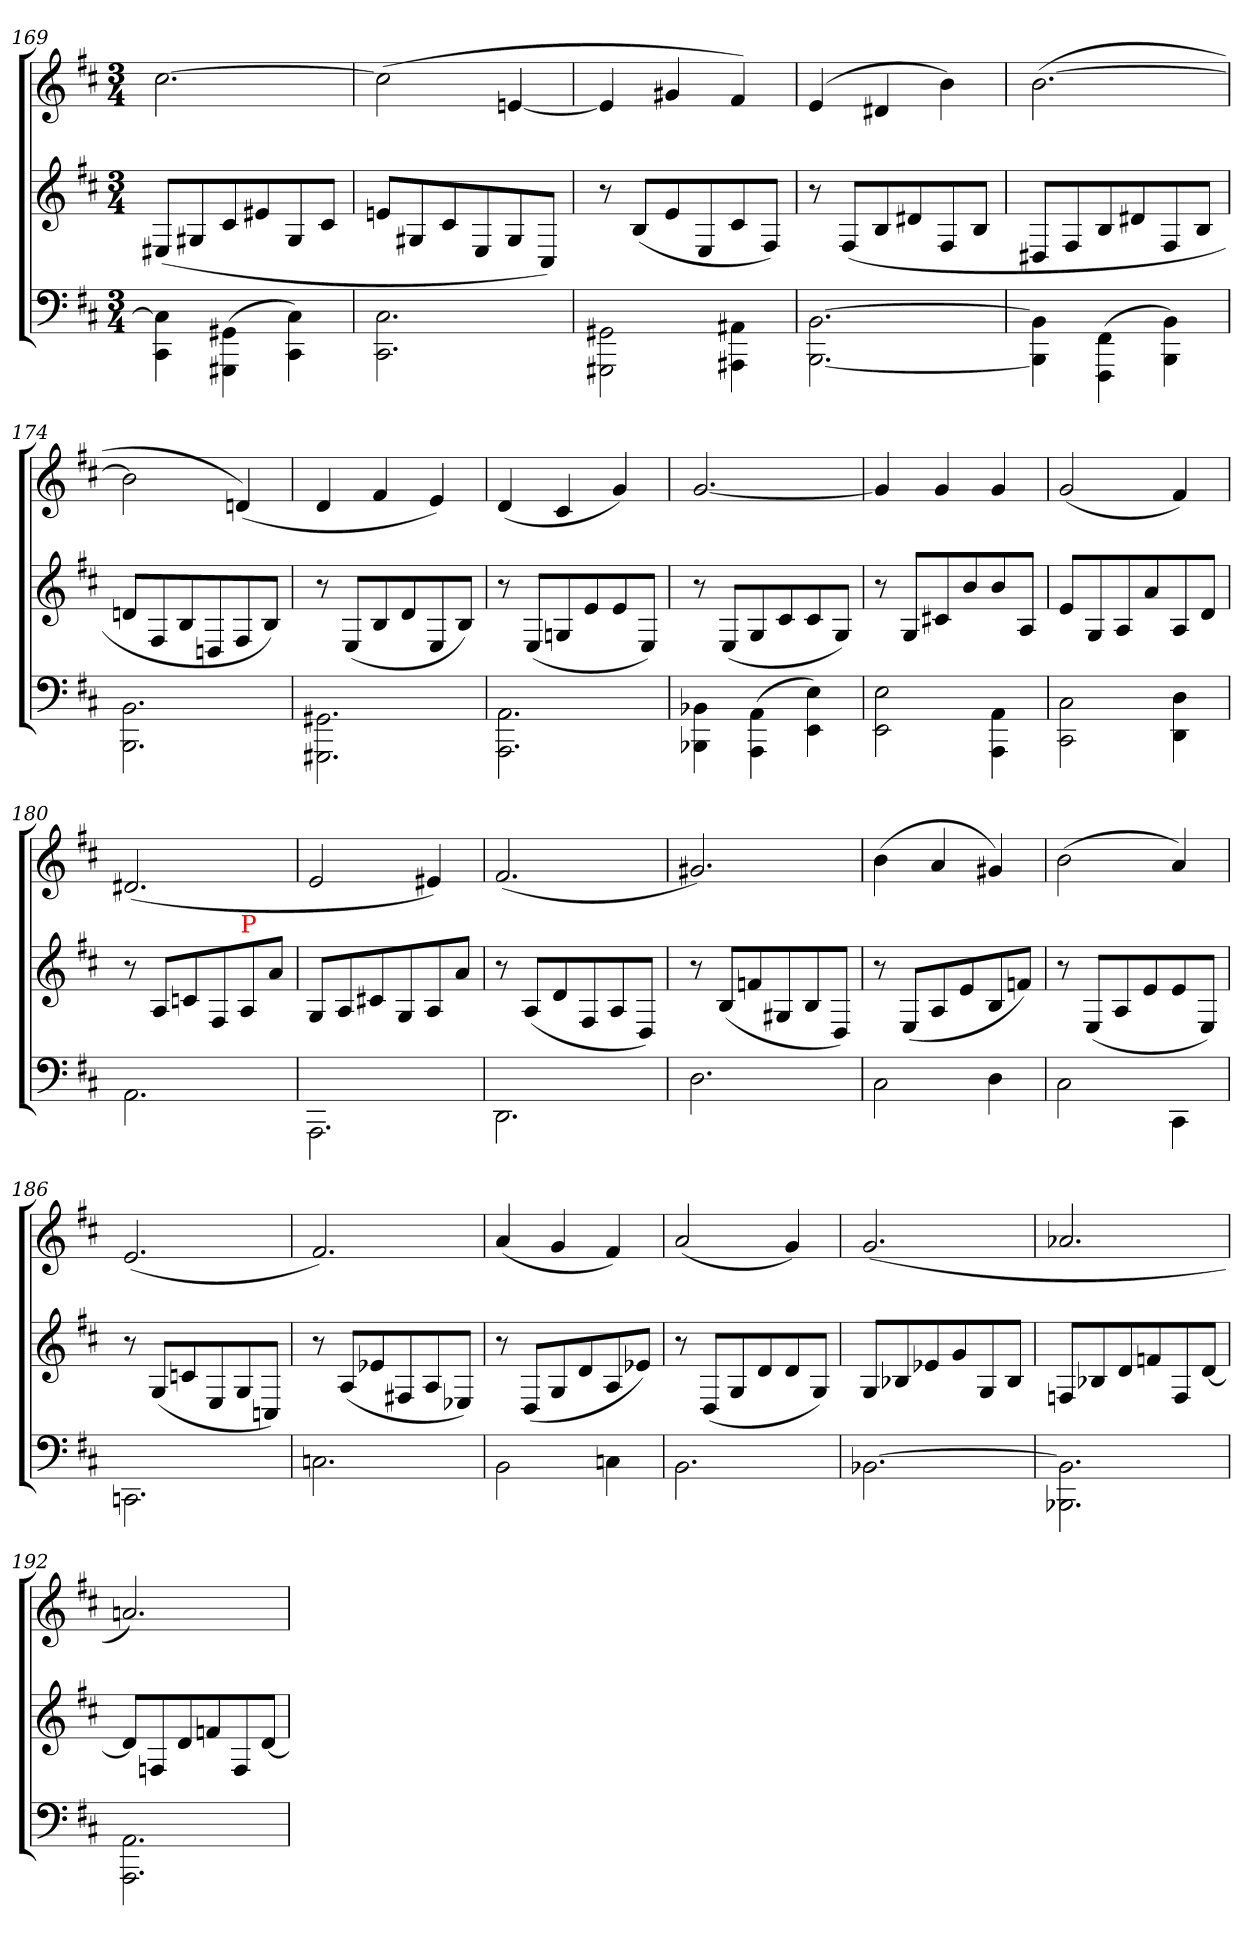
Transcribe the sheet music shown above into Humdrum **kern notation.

**kern	**kern	**kern
*part2	*part2	*part1
*staff3	*staff2	*staff1
*clefF4	*clefG2	*clefG2
*k[f#c#]	*k[f#c#]	*k[f#c#]
*M3/4	*M3/4	*M3/4
=169	=169	=169
4C#]\ 4CC#\	(>8E#XL	[2.cc#!
.	8G#X	.
(>4GG#X\ 4GGG#X\	8c#	.
.	8e#X	.
4C#\ 4CC#\)	8G#/	.
.	8c#J	.
=170	=170	=170
2.C#\ 2.CC#\	8enL	(<2cc#!]
.	8G#X	.
.	8c#	.
.	8E/	.
.	8G#/	[4en!
.	8C#/J)	.
=171	=171	=171
2GG#X\ 2GGG#X\	8r	4e!]
.	(>8B/L	.
.	8e	4g#X!
.	8E/	.
4AA#X\ 4AAA#X\	8c#	4f#!)
.	8F#/J)	.
=172	=172	=172
[2.BB\ [2.BBB\	8r	(<4e!
.	(>8F#/L	.
.	8B/	4d#X!
.	8d#X	.
.	8F#/	4b!\)
.	8B/J	.
=173	=173	=173
4BB]\ 4BBB]\	8D#XL	(>[2.b!\
.	8F#/	.
(>4FF#\ 4FFF#\	8B/	.
.	8d#X	.
4BB\ 4BBB\)	8F#/	.
.	8B/J	.
=174	=174	=174
2.BB\ 2.BBB\	8dnL	2b!\]
.	8F#/	.
.	8B/	.
.	8Dn/	.
.	8F#/	(<4dn!)
.	8B/J)	.
=175	=175	=175
2.GG#X\ 2.GGG#X\	8r	4d!
.	(>8E/L	.
.	8B/	4f#!
.	8d	.
.	8E/	4e!)
.	8B/J)	.
=176	=176	=176
2.AA\ 2.AAA\	8r	(<4d!
.	(>8E/L	.
.	8Gn/	4c#!
.	8e	.
.	8e	4g!)
.	8E/J)	.
=177	=177	=177
4BB-X\ 4BBB-X\	8r	[2.g!
.	(>8E/L	.
(>4AA\ 4AAA\	8G/	.
.	8c#/	.
4E\ 4EE\)	8c#/	.
.	8G/J)	.
=178	=178	=178
2E\ 2EE\	8r	4g!]
.	8G/L	.
.	8c#X	4g!
.	8b	.
4AA\ 4AAA\	8b	4g!
.	8A/J	.
=179	=179	=179
2C#\ 2CC#\	8eL	(<2g!
.	8G/	.
.	8A/	.
.	8a	.
4D\ 4DD\	8A/	4f#!)
.	(>8dJ	.
=180	=180	=180
2.AA\	8r	(<2.d#X!
.	8A/L	.
.	8cn	.
.	8F#/	.
!	!LO:TX:a:color=red:t=P	!
.	8A/	.
.	8aJ	.
=181	=181	=181
2.AAA\	8G/L	2e!
.	8A/	.
.	8c#X	.
.	8G/	.
.	8A/	4e#X!)
.	(>8aJ	.
=182	=182	=182
2.DD\	8r	(<2.f#!
.	(>8A/L	.
.	8d	.
.	8F#/	.
.	8A/	.
.	8D/J)	.
=183	=183	=183
2.D	8r	2.g#X!)
.	(>8BL	.
.	8fn	.
.	8G#X/	.
.	8B/	.
.	8D/J)	.
=184	=184	=184
2C#\	8r	(<4b!\
.	(>8E/L	.
.	8A/	4a!
.	8e	.
4D\	8B/	4g#X!)
.	8fnJ)	.
=185	=185	=185
2C#\	8r	(<2b!\
.	(>8E/L	.
.	8A/	.
.	8e	.
4CC#\	8e	4a!)
.	8E/J)	.
=186	=186	=186
2.CCn\	8r	(<2.e!
.	(>8G/L	.
.	8cn/	.
.	8E/	.
.	8G/	.
.	8Cn/J)	.
=187	=187	=187
2.Cn\	8r	2.f#!)
.	(>8A/L	.
.	8e-X	.
.	8F#X	.
.	8A/	.
.	8E-XJ)	.
=188	=188	=188
2BB\	8r	(<4a!
.	(>8D/L	.
.	8G/	4g!
.	8d	.
4Cn\	8A/	4f#!)
.	8e-XJ)	.
=189	=189	=189
2.BB\	8r	(<2a!
.	(>8D/L	.
.	8G/	.
.	8d	.
.	8d	4g!)
.	8G/J)	.
=190	=190	=190
[2.BB-X\	8G/L	(<2.g!
.	8B-X	.
.	8e-X	.
.	8g	.
.	8G/	.
.	8B-/J	.
=191	=191	=191
2.BB-]\ 2.BBB-X\	8Fn/L	2.a-X!
.	8B-X	.
.	8d	.
.	8fn	.
.	8F/	.
.	[8dJ	.
=192	=192	=192
2.AA\ 2.AAA\	8dL]	2.an!)
.	8Fn/	.
.	8d	.
.	8fn	.
.	8F/	.
.	[8dJ	.
=	=	=
*-	*-	*-
